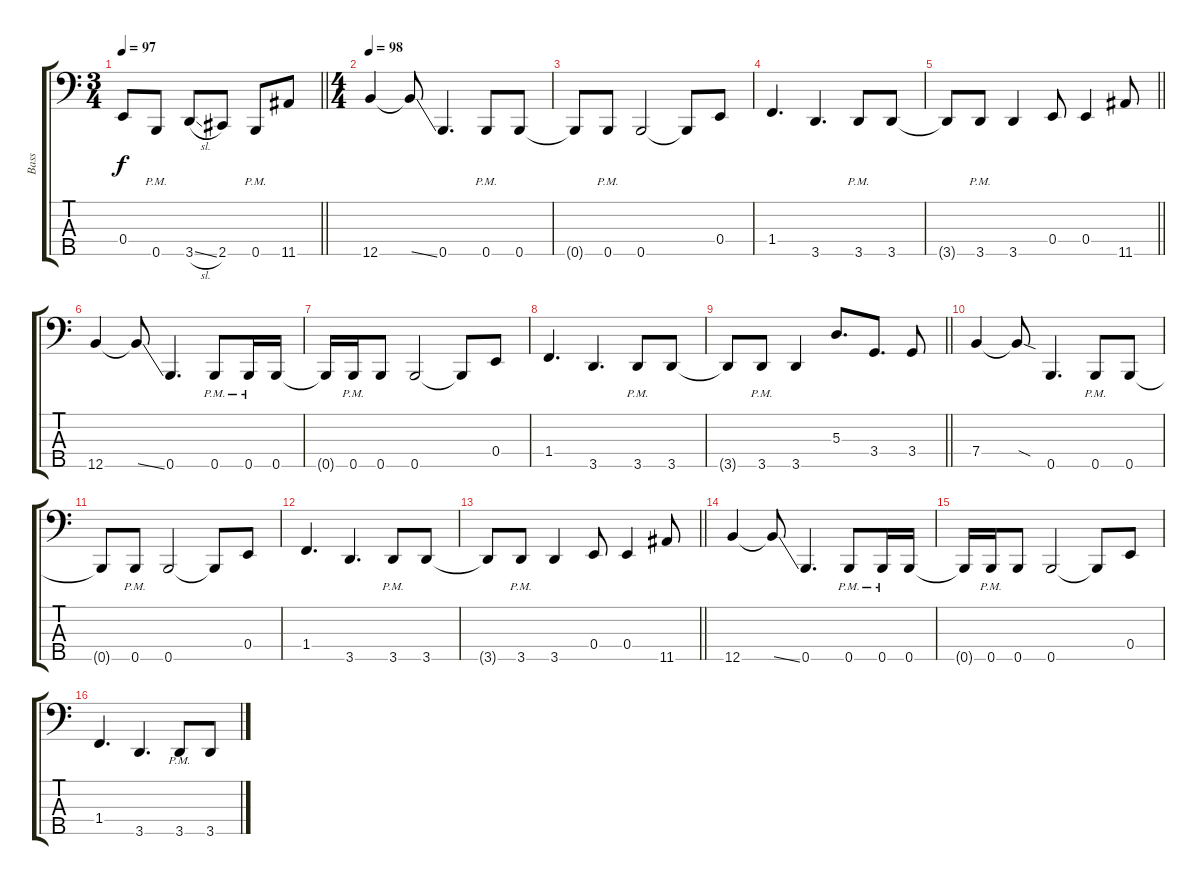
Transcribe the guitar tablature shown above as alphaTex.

\track ("Bass" "Bass") {instrument electricbassfinger}
\staff {score tabs}
\tuning (G2 D2 A1 E1 B0) {hide}
\ts (3 4)
\tempo 97
\clef f4
\barLineRight lightlight
\ks c
0.4.8{dy f} 0.5{pm}.8 3.5{sl}.8 2.5.8 0.5{pm}.8 11.5.8 |
\ts (4 4)
\section ("" "")
\tempo 98
12.5.4 12.5{ss t}.8 0.5.4{d} 0.5{pm}.8 0.5.8 |
0.5{t}.8 0.5{pm}.8 0.5.2 0.5{t}.8 0.4.8 |
1.4.4{d} 3.5.4{d} 3.5{pm}.8 3.5.8 |
\barLineRight lightlight
3.5{t}.8 3.5{pm}.8 3.5.4 0.4.8 0.4.4 11.5.8 |
12.5.4 12.5{ss t}.8 0.5.4{d} 0.5{pm}.8 0.5{pm}.16 0.5.16 |
0.5{t}.16 0.5{pm}.16 0.5.8 0.5.2 0.5{t}.8 0.4.8 |
1.4.4{d} 3.5.4{d} 3.5{pm}.8 3.5.8 |
\barLineRight lightlight
3.5{t}.8 3.5{pm}.8 3.5.4 5.3.8{d} 3.4.8{d} 3.4.8 |
7.4.4 7.4{sod t}.8 0.5.4{d} 0.5{pm}.8 0.5.8 |
0.5{t}.8 0.5{pm}.8 0.5.2 0.5{t}.8 0.4.8 |
1.4.4{d} 3.5.4{d} 3.5{pm}.8 3.5.8 |
\barLineRight lightlight
3.5{t}.8 3.5{pm}.8 3.5.4 0.4.8 0.4.4 11.5.8 |
12.5.4 12.5{ss t}.8 0.5.4{d} 0.5{pm}.8 0.5{pm}.16 0.5.16 |
0.5{t}.16 0.5{pm}.16 0.5.8 0.5.2 0.5{t}.8 0.4.8 |
1.4.4{d} 3.5.4{d} 3.5{pm}.8 3.5.8
